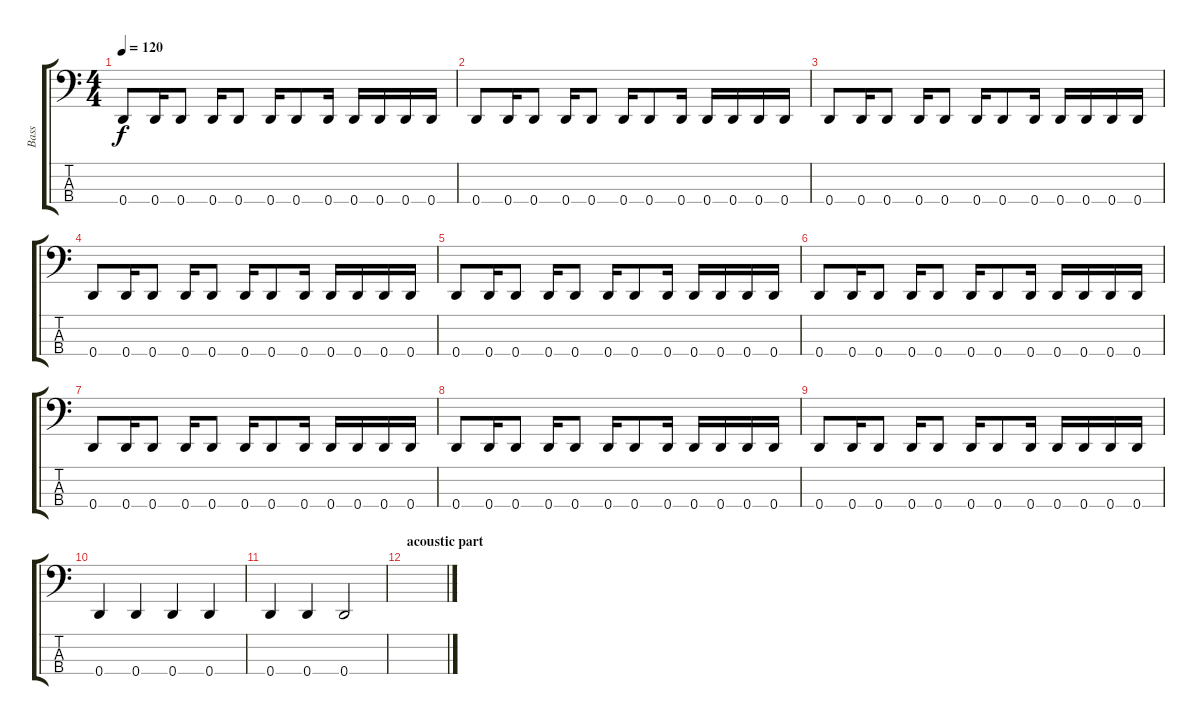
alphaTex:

\track ("Bass" "Bass") {instrument electricbasspick}
\staff {score tabs}
\tuning (F2 C2 G1 D1) {hide}
\ts (4 4)
\tempo 120
\clef f4
\ks c
0.4.8{dy f} 0.4.16 0.4.8 0.4.16 0.4.8 0.4.16 0.4.8 0.4.16 0.4.16 0.4.16 0.4.16 0.4.16 |
0.4.8 0.4.16 0.4.8 0.4.16 0.4.8 0.4.16 0.4.8 0.4.16 0.4.16 0.4.16 0.4.16 0.4.16 |
0.4.8 0.4.16 0.4.8 0.4.16 0.4.8 0.4.16 0.4.8 0.4.16 0.4.16 0.4.16 0.4.16 0.4.16 |
0.4.8 0.4.16 0.4.8 0.4.16 0.4.8 0.4.16 0.4.8 0.4.16 0.4.16 0.4.16 0.4.16 0.4.16 |
0.4.8 0.4.16 0.4.8 0.4.16 0.4.8 0.4.16 0.4.8 0.4.16 0.4.16 0.4.16 0.4.16 0.4.16 |
0.4.8 0.4.16 0.4.8 0.4.16 0.4.8 0.4.16 0.4.8 0.4.16 0.4.16 0.4.16 0.4.16 0.4.16 |
0.4.8 0.4.16 0.4.8 0.4.16 0.4.8 0.4.16 0.4.8 0.4.16 0.4.16 0.4.16 0.4.16 0.4.16 |
0.4.8 0.4.16 0.4.8 0.4.16 0.4.8 0.4.16 0.4.8 0.4.16 0.4.16 0.4.16 0.4.16 0.4.16 |
0.4.8 0.4.16 0.4.8 0.4.16 0.4.8 0.4.16 0.4.8 0.4.16 0.4.16 0.4.16 0.4.16 0.4.16 |
0.4.4 0.4.4 0.4.4 0.4.4 |
0.4.4 0.4.4 0.4.2 |
\section ("" "acoustic part")
